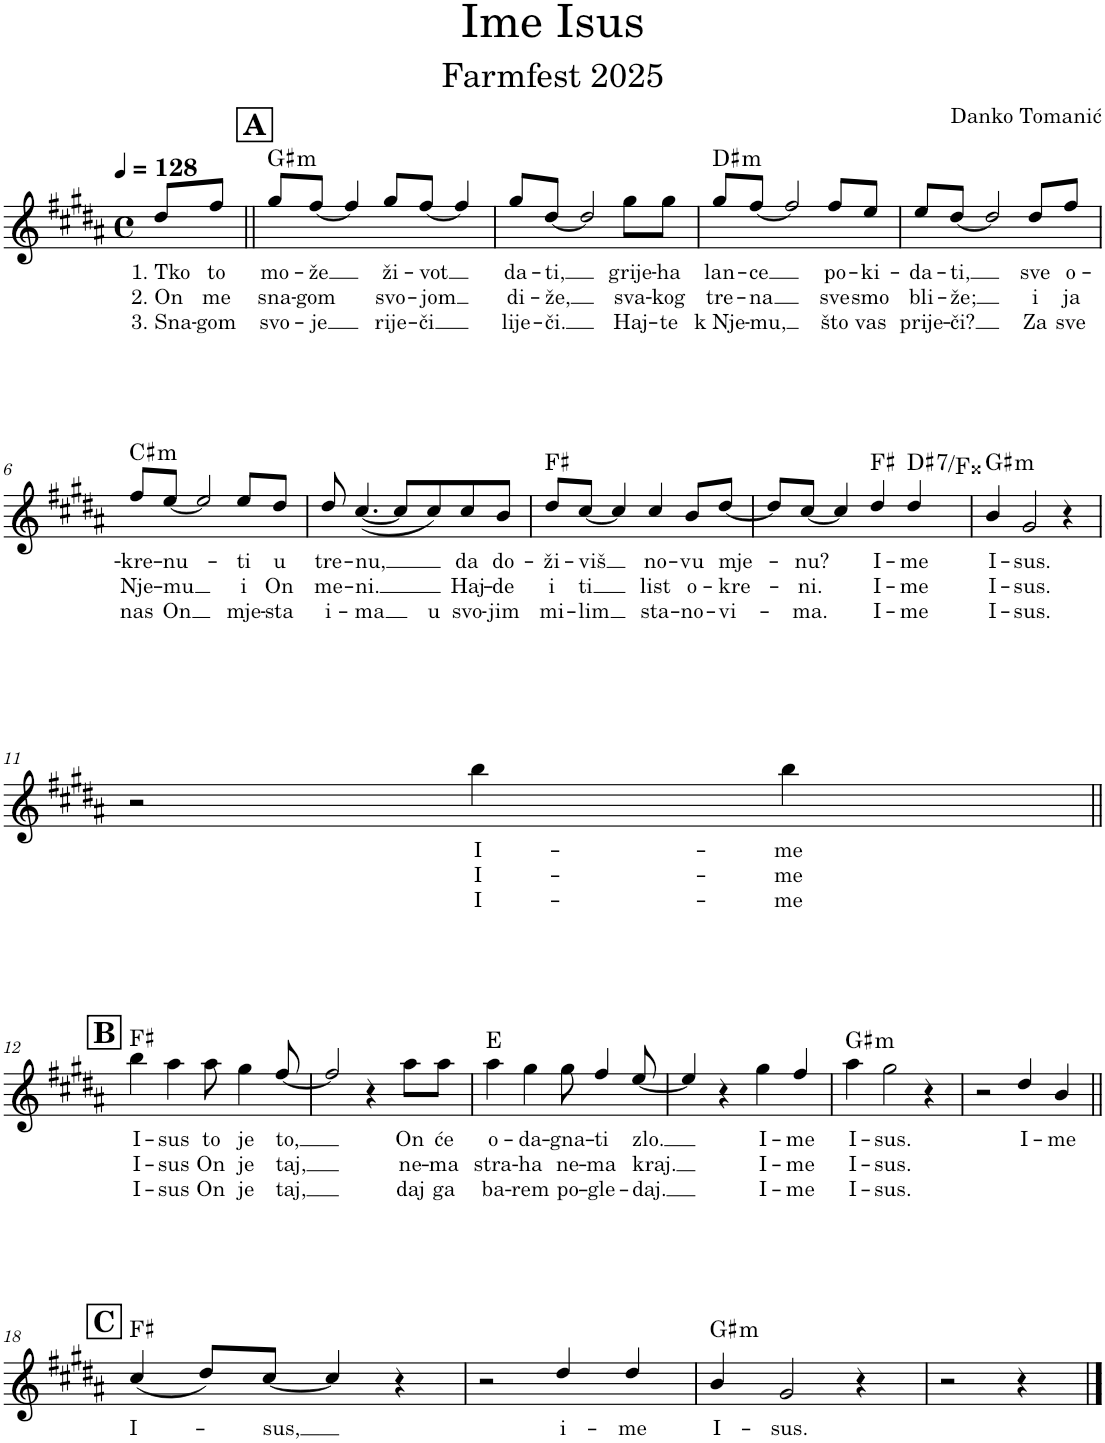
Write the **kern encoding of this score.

**kern	**text	**text	**text	**harte
*part1	*part1	*part1	*part1	*part1
*staff1	*staff1	*staff1	*staff1	*
*I"Voice	*	*	*	*
*I'Vo.	*	*	*	*
*clefG2	*	*	*	*
*k[f#c#g#d#a#]	*	*	*	*
*M4/4	*	*	*	*
*met(c)	*	*	*	*
*MM128	*	*	*	*
=1	=1	=1	=1	=1
!	!LO:LY:b	!LO:LY:b	!LO:LY:b	!
8dd#/L	1. Tko	2. On	3. Sna-	.
!	!LO:LY:b	!LO:LY:b	!LO:LY:b	!
8ff#/J	to	me	-gom	.
!!LO:REH:place=s1:a:B:cj:fs=14:t=A
=2||	=2||	=2||	=2||	=2||
!	!LO:LY:b	!LO:LY:b	!LO:LY:b	!LO:H:kt=m
8gg#/L	mo-	sna-	svo-	G#:min
!	!LO:LY:b	!LO:LY:b	!LO:LY:b	!
[8ff#/J	-že	-gom	-je	.
4ff#/]	.	.	.	.
!	!LO:LY:b	!LO:LY:b	!LO:LY:b	!
8gg#/L	ži-	svo-	rije-	.
!	!LO:LY:b	!LO:LY:b	!LO:LY:b	!
[8ff#/J	-vot	-jom	-či	.
4ff#/]	.	.	.	.
=3	=3	=3	=3	=3
!	!LO:LY:b	!LO:LY:b	!LO:LY:b	!
8gg#/L	da-	di-	lije-	.
!	!LO:LY:b	!LO:LY:b	!LO:LY:b	!
[8dd#/J	-ti,	-že,	-či.	.
2dd#/]	.	.	.	.
!	!LO:LY:b	!LO:LY:b	!LO:LY:b	!
8gg#\L	grije-	sva-	Haj-	.
!	!LO:LY:b	!LO:LY:b	!LO:LY:b	!
8gg#\J	-ha	-kog	-te	.
=4	=4	=4	=4	=4
!	!LO:LY:b	!LO:LY:b	!LO:LY:b	!LO:H:kt=m
8gg#/L	lan-	tre-	k Nje-	D#:min
!	!LO:LY:b	!LO:LY:b	!LO:LY:b	!
[8ff#/J	-ce	-na	-mu,	.
2ff#/]	.	.	.	.
!	!LO:LY:b	!LO:LY:b	!LO:LY:b	!
8ff#/L	po-	sve	što	.
!	!LO:LY:b	!LO:LY:b	!LO:LY:b	!
8ee/J	-ki-	smo	vas	.
=5	=5	=5	=5	=5
!	!LO:LY:b	!LO:LY:b	!LO:LY:b	!
8ee/L	-da-	bli-	prije-	.
!	!LO:LY:b	!LO:LY:b	!LO:LY:b	!
[8dd#/J	-ti,	-že;	-či?	.
2dd#/]	.	.	.	.
!	!LO:LY:b	!LO:LY:b	!LO:LY:b	!
8dd#/L	sve	i	Za	.
!	!LO:LY:b	!LO:LY:b	!LO:LY:b	!
8ff#/J	o-	ja	sve	.
!!LO:LB:g=z
=6	=6	=6	=6	=6
!	!LO:LY:b	!LO:LY:b	!LO:LY:b	!LO:H:kt=m
8ff#/L	-kre-	Nje-	nas	C#:min
!	!LO:LY:b	!LO:LY:b	!LO:LY:b	!
[8ee/J	-nu-	-mu	On	.
2ee/]	.	.	.	.
!	!LO:LY:b	!LO:LY:b	!LO:LY:b	!
8ee/L	-ti	i	mje-	.
!	!LO:LY:b	!LO:LY:b	!LO:LY:b	!
8dd#/J	u	On	-sta	.
=7	=7	=7	=7	=7
!	!LO:LY:b	!LO:LY:b	!LO:LY:b	!
8dd#/	tre-	me-	i-	.
!	!LO:LY:b	!LO:LY:b	!LO:LY:b	!
([4.cc#/	-nu,	-ni.	-ma	.
8cc#/L]	.	.	.	.
!	!	!	!LO:LY:b	!
8cc#/)	.	.	u	.
!	!LO:LY:b	!LO:LY:b	!LO:LY:b	!
8cc#/	da	Haj-	svo-	.
!	!LO:LY:b	!LO:LY:b	!LO:LY:b	!
8b/J	do-	-de	-jim	.
=8	=8	=8	=8	=8
!	!LO:LY:b	!LO:LY:b	!LO:LY:b	!
8dd#/L	-ži-	i	mi-	F#:maj
!	!LO:LY:b	!LO:LY:b	!LO:LY:b	!
[8cc#/J	-viš	ti	-lim	.
4cc#/]	.	.	.	.
!	!LO:LY:b	!LO:LY:b	!LO:LY:b	!
4cc#/	no-	list	sta-	.
!	!LO:LY:b	!LO:LY:b	!LO:LY:b	!
8b/L	-vu	o-	-no-	.
!	!LO:LY:b	!LO:LY:b	!LO:LY:b	!
[8dd#/J	mje-	-kre-	-vi-	.
=9	=9	=9	=9	=9
8dd#/L]	.	.	.	.
!	!LO:LY:b	!LO:LY:b	!LO:LY:b	!
[8cc#/J	-nu?	-ni.	-ma.	.
4cc#/]	.	.	.	.
!	!LO:LY:b	!LO:LY:b	!LO:LY:b	!
4dd#/	I-	I-	I-	F#:maj
!	!LO:LY:b	!LO:LY:b	!LO:LY:b	!LO:H:kt=7
4dd#/	-me	-me	-me	D#:7/3
=10	=10	=10	=10	=10
!	!LO:LY:b	!LO:LY:b	!LO:LY:b	!LO:H:kt=m
4b/	I-	I-	I-	G#:min
!	!LO:LY:b	!LO:LY:b	!LO:LY:b	!
2g#/	-sus.	-sus.	-sus.	.
4r	.	.	.	.
!!LO:LB:g=z
=11	=11	=11	=11	=11
2r	.	.	.	.
!	!LO:LY:b	!LO:LY:b	!LO:LY:b	!
4bb\	I-	I-	I-	.
!	!LO:LY:b	!LO:LY:b	!LO:LY:b	!
4bb\	-me	-me	-me	.
!!LO:LB:g=z
!!LO:REH:place=s1:a:B:cj:fs=14:t=B
=12||	=12||	=12||	=12||	=12||
!	!LO:LY:b	!LO:LY:b	!LO:LY:b	!
4bb\	I-	I-	I-	F#:maj
!	!LO:LY:b	!LO:LY:b	!LO:LY:b	!
4aa#\	-sus	-sus	-sus	.
!	!LO:LY:b	!LO:LY:b	!LO:LY:b	!
8aa#\	to	On	On	.
!	!LO:LY:b	!LO:LY:b	!LO:LY:b	!
4gg#\	je	je	je	.
!	!LO:LY:b	!LO:LY:b	!LO:LY:b	!
[8ff#/	to,	taj,	taj,	.
=13	=13	=13	=13	=13
2ff#/]	.	.	.	.
4r	.	.	.	.
!	!LO:LY:b	!LO:LY:b	!LO:LY:b	!
8aa#\L	On	ne-	daj	.
!	!LO:LY:b	!LO:LY:b	!LO:LY:b	!
8aa#\J	će	-ma	ga	.
=14	=14	=14	=14	=14
!	!LO:LY:b	!LO:LY:b	!LO:LY:b	!
4aa#\	o-	stra-	ba-	E:maj
!	!LO:LY:b	!LO:LY:b	!LO:LY:b	!
4gg#\	-da-	-ha	-rem	.
!	!LO:LY:b	!LO:LY:b	!LO:LY:b	!
8gg#\	-gna-	ne-	po-	.
!	!LO:LY:b	!LO:LY:b	!LO:LY:b	!
4ff#/	-ti	-ma	-gle-	.
!	!LO:LY:b	!LO:LY:b	!LO:LY:b	!
[8ee/	zlo.	kraj.	-daj.	.
=15	=15	=15	=15	=15
4ee/]	.	.	.	.
4r	.	.	.	.
!	!LO:LY:b	!LO:LY:b	!LO:LY:b	!
4gg#\	I-	I-	I-	.
!	!LO:LY:b	!LO:LY:b	!LO:LY:b	!
4ff#/	-me	-me	-me	.
=16	=16	=16	=16	=16
!	!LO:LY:b	!LO:LY:b	!LO:LY:b	!LO:H:kt=m
4aa#\	I-	I-	I-	G#:min
!	!LO:LY:b	!LO:LY:b	!LO:LY:b	!
2gg#\	-sus.	-sus.	-sus.	.
4r	.	.	.	.
=17	=17	=17	=17	=17
2r	.	.	.	.
!	!LO:LY:b	!	!	!
4dd#/	I-	.	.	.
!	!LO:LY:b	!	!	!
4b/	-me	.	.	.
!!LO:LB:g=z
!!LO:REH:place=s1:a:B:cj:fs=14:t=C
=18||	=18||	=18||	=18||	=18||
!	!LO:LY:b	!	!	!
(4cc#/	I-	.	.	F#:maj
8dd#/L)	.	.	.	.
!	!LO:LY:b	!	!	!
[8cc#/J	-sus,	.	.	.
4cc#/]	.	.	.	.
4r	.	.	.	.
=19	=19	=19	=19	=19
2r	.	.	.	.
!	!LO:LY:b	!	!	!
4dd#/	i-	.	.	.
!	!LO:LY:b	!	!	!
4dd#/	-me	.	.	.
=20	=20	=20	=20	=20
!	!LO:LY:b	!	!	!LO:H:kt=m
4b/	I-	.	.	G#:min
!	!LO:LY:b	!	!	!
2g#/	-sus.	.	.	.
4r	.	.	.	.
=21	=21	=21	=21	=21
2r	.	.	.	.
4r	.	.	.	.
==	==	==	==	==
*-	*-	*-	*-	*-
